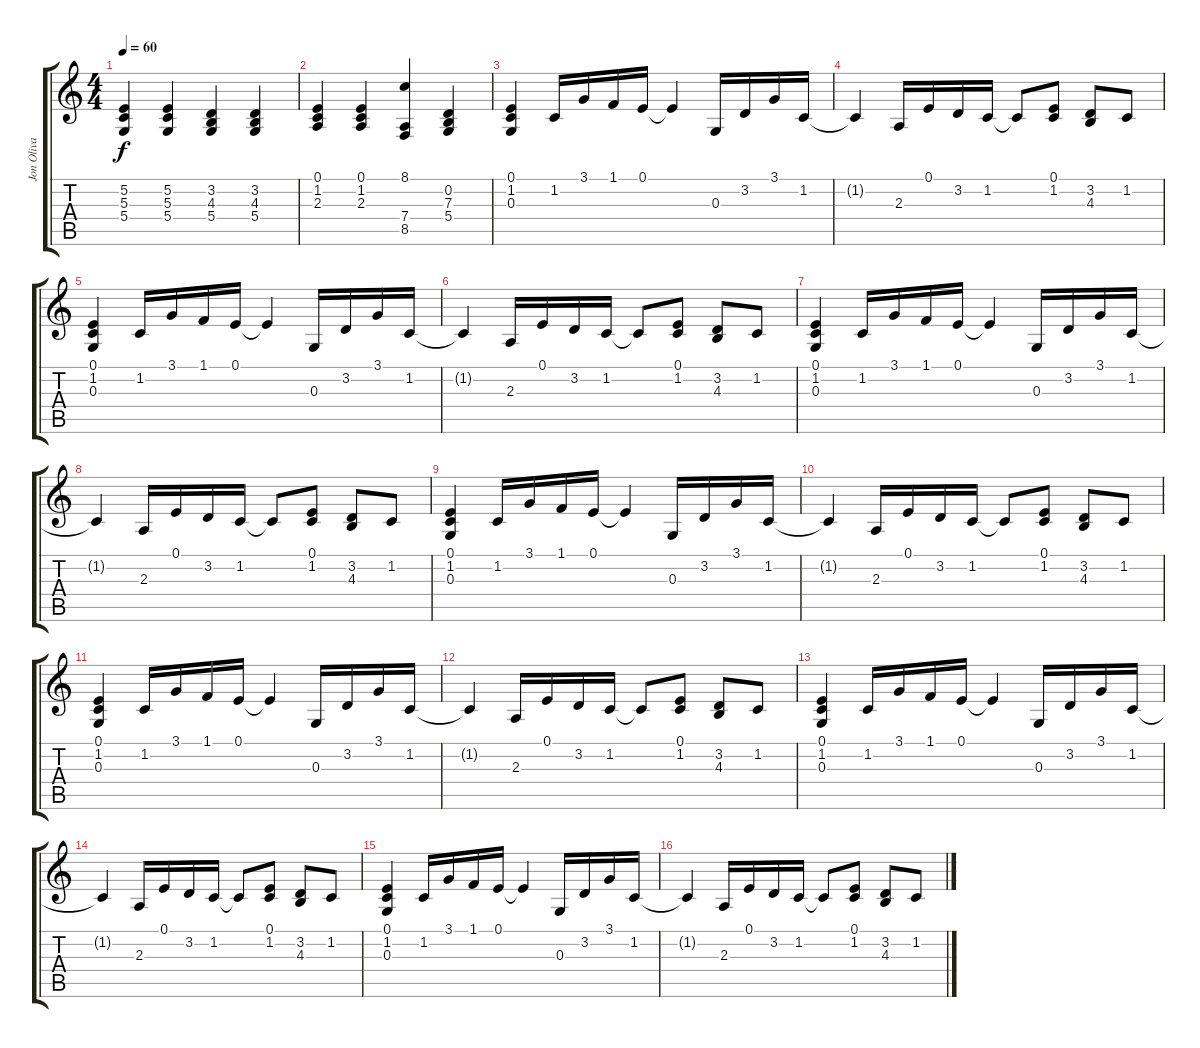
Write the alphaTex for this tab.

\track ("Jon Oliva" "Jon Oliva") {instrument acousticgrandpiano}
\staff {score tabs}
\tuning (E4 B3 G3 D3 A2 E2) {hide}
\ts (4 4)
\tempo 60
\clef g2
\ks c
(5.2 5.3 5.4).4{dy f} (5.2 5.3 5.4).4 (3.2 4.3 5.4).4 (3.2 4.3 5.4).4 |
(0.1 1.2 2.3).4 (0.1 1.2 2.3).4 (8.1 7.4 8.5).4 (0.2 7.3 5.4).4 |
(0.1 1.2 0.3).4{volume 16} 1.2.16 3.1.16 1.1.16 0.1.16 0.1{t}.4 0.3.16 3.2.16 3.1.16 1.2.16 |
1.2{t}.4 2.3.16 0.1.16 3.2.16 1.2.16 1.2{t}.8 (0.1 1.2).8 (3.2 4.3).8 1.2.8 |
(0.1 1.2 0.3).4 1.2.16 3.1.16 1.1.16 0.1.16 0.1{t}.4 0.3.16 3.2.16 3.1.16 1.2.16 |
1.2{t}.4 2.3.16 0.1.16 3.2.16 1.2.16 1.2{t}.8 (0.1 1.2).8 (3.2 4.3).8 1.2.8 |
(0.1 1.2 0.3).4 1.2.16 3.1.16 1.1.16 0.1.16 0.1{t}.4 0.3.16 3.2.16 3.1.16 1.2.16 |
1.2{t}.4 2.3.16 0.1.16 3.2.16 1.2.16 1.2{t}.8 (0.1 1.2).8 (3.2 4.3).8 1.2.8 |
(0.1 1.2 0.3).4 1.2.16 3.1.16 1.1.16 0.1.16 0.1{t}.4 0.3.16 3.2.16 3.1.16 1.2.16 |
1.2{t}.4 2.3.16 0.1.16 3.2.16 1.2.16 1.2{t}.8 (0.1 1.2).8 (3.2 4.3).8 1.2.8 |
(0.1 1.2 0.3).4 1.2.16 3.1.16 1.1.16 0.1.16 0.1{t}.4 0.3.16 3.2.16 3.1.16 1.2.16 |
1.2{t}.4 2.3.16 0.1.16 3.2.16 1.2.16 1.2{t}.8 (0.1 1.2).8 (3.2 4.3).8 1.2.8 |
(0.1 1.2 0.3).4 1.2.16 3.1.16 1.1.16 0.1.16 0.1{t}.4 0.3.16 3.2.16 3.1.16 1.2.16 |
1.2{t}.4 2.3.16 0.1.16 3.2.16 1.2.16 1.2{t}.8 (0.1 1.2).8 (3.2 4.3).8 1.2.8 |
(0.1 1.2 0.3).4 1.2.16 3.1.16 1.1.16 0.1.16 0.1{t}.4 0.3.16 3.2.16 3.1.16 1.2.16 |
1.2{t}.4 2.3.16 0.1.16 3.2.16 1.2.16 1.2{t}.8 (0.1 1.2).8 (3.2 4.3).8 1.2.8
